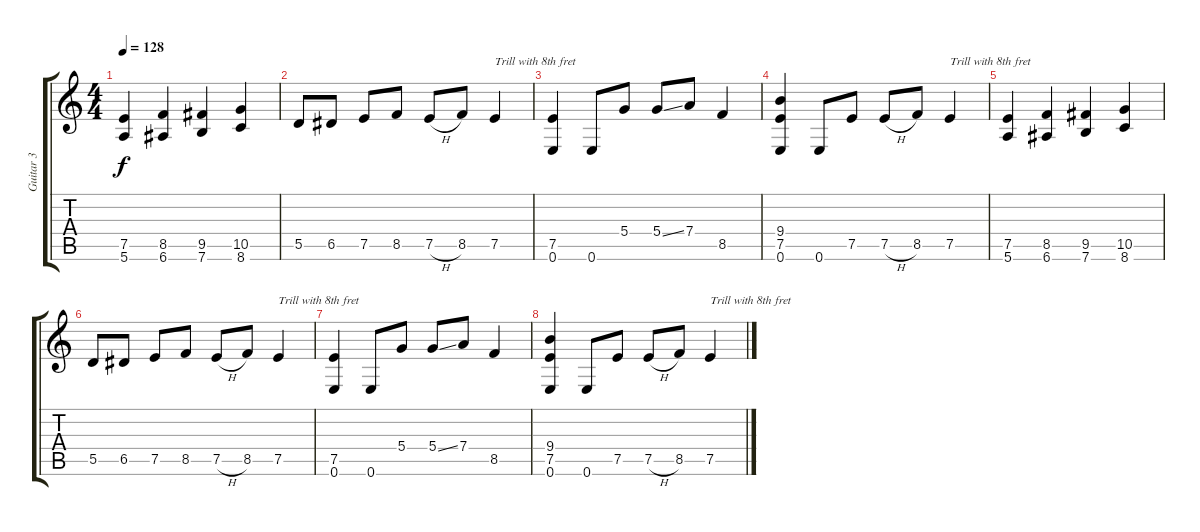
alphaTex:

\track ("Guitar 3" "Guitar 3") {instrument distortionguitar}
\staff {score tabs}
\tuning (E4 B3 G3 D3 A2 E2) {hide}
\ts (4 4)
\tempo 128
\clef g2
\ks c
(7.5 5.6).4{dy f} (8.5 6.6).4 (9.5 7.6).4 (10.5 8.6).4 |
5.5.8 6.5.8 7.5.8 8.5.8 7.5{h}.8 8.5.8 7.5.4{txt "Trill with 8th fret"} |
(7.5 0.6).4 0.6.8 5.4.8 5.4{ss}.8 7.4.8 8.5.4 |
(9.4 7.5 0.6).4 0.6.8 7.5.8 7.5{h}.8 8.5.8 7.5.4{txt "Trill with 8th fret"} |
(7.5 5.6).4 (8.5 6.6).4 (9.5 7.6).4 (10.5 8.6).4 |
5.5.8 6.5.8 7.5.8 8.5.8 7.5{h}.8 8.5.8 7.5.4{txt "Trill with 8th fret"} |
(7.5 0.6).4 0.6.8 5.4.8 5.4{ss}.8 7.4.8 8.5.4 |
(9.4 7.5 0.6).4 0.6.8 7.5.8 7.5{h}.8 8.5.8 7.5.4{txt "Trill with 8th fret"}
